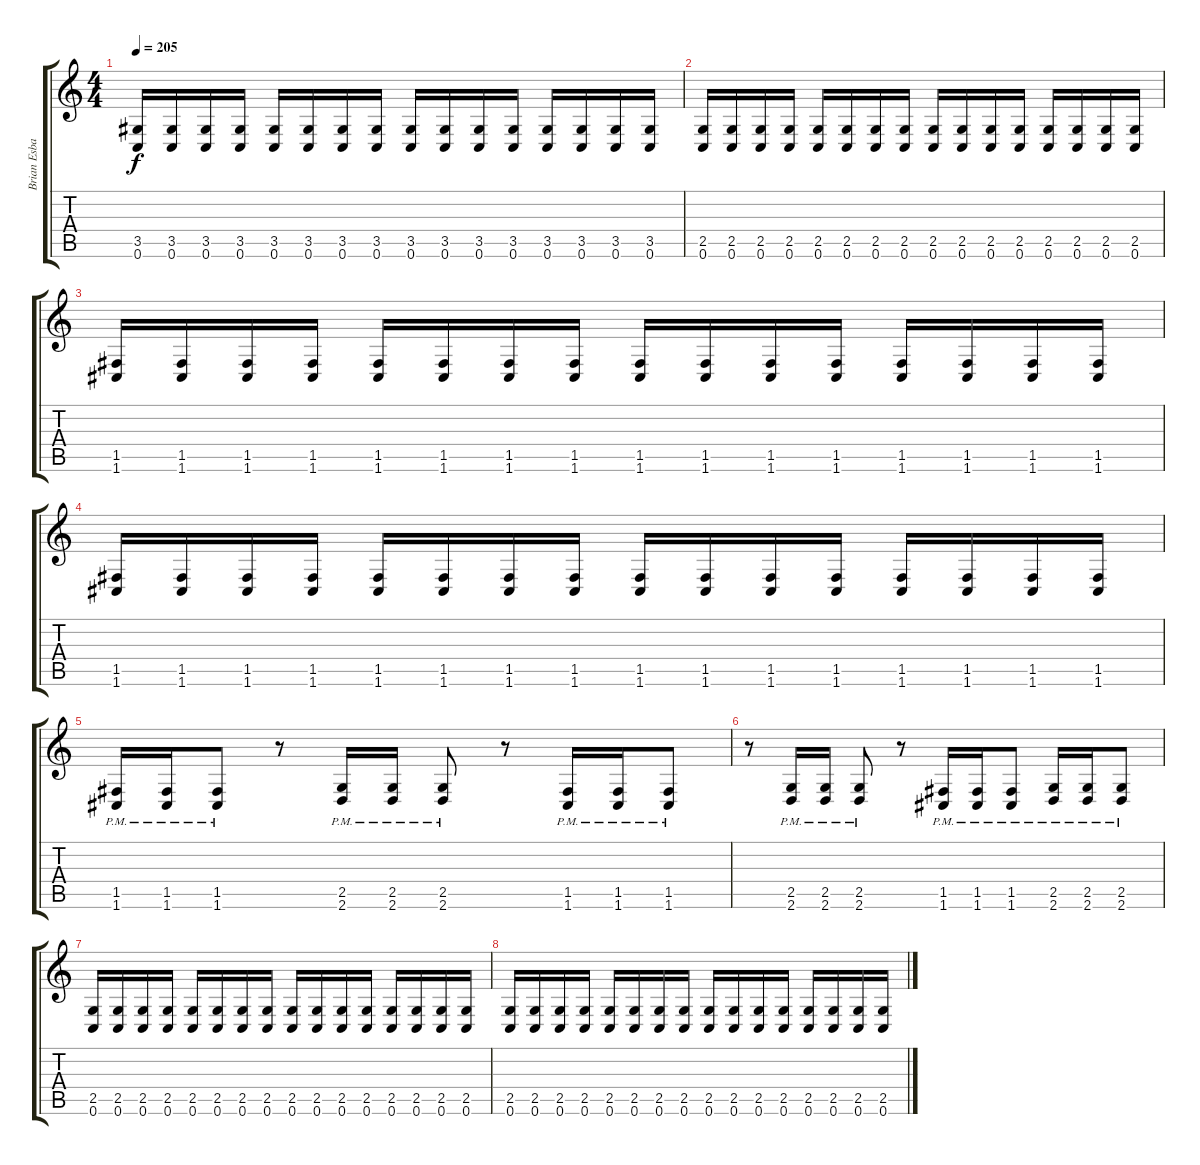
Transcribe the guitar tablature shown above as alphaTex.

\track ("Brian Esbach" "Brian Esba") {instrument distortionguitar}
\staff {score tabs}
\tuning (C4 G3 Eb3 Bb2 F2 C2) {hide}
\ts (4 4)
\tempo 205
\clef g2
\ks c
(3.5 0.6).16{dy f} (3.5 0.6).16 (3.5 0.6).16 (3.5 0.6).16 (3.5 0.6).16 (3.5 0.6).16 (3.5 0.6).16 (3.5 0.6).16 (3.5 0.6).16 (3.5 0.6).16 (3.5 0.6).16 (3.5 0.6).16 (3.5 0.6).16 (3.5 0.6).16 (3.5 0.6).16 (3.5 0.6).16 |
(2.5 0.6).16 (2.5 0.6).16 (2.5 0.6).16 (2.5 0.6).16 (2.5 0.6).16 (2.5 0.6).16 (2.5 0.6).16 (2.5 0.6).16 (2.5 0.6).16 (2.5 0.6).16 (2.5 0.6).16 (2.5 0.6).16 (2.5 0.6).16 (2.5 0.6).16 (2.5 0.6).16 (2.5 0.6).16 |
(1.5 1.6).16 (1.5 1.6).16 (1.5 1.6).16 (1.5 1.6).16 (1.5 1.6).16 (1.5 1.6).16 (1.5 1.6).16 (1.5 1.6).16 (1.5 1.6).16 (1.5 1.6).16 (1.5 1.6).16 (1.5 1.6).16 (1.5 1.6).16 (1.5 1.6).16 (1.5 1.6).16 (1.5 1.6).16 |
(1.5 1.6).16 (1.5 1.6).16 (1.5 1.6).16 (1.5 1.6).16 (1.5 1.6).16 (1.5 1.6).16 (1.5 1.6).16 (1.5 1.6).16 (1.5 1.6).16 (1.5 1.6).16 (1.5 1.6).16 (1.5 1.6).16 (1.5 1.6).16 (1.5 1.6).16 (1.5 1.6).16 (1.5 1.6).16 |
(1.5{pm} 1.6{pm}).16 (1.5{pm} 1.6{pm}).16 (1.5{pm} 1.6{pm}).8 r.8 (2.5{pm} 2.6{pm}).16 (2.5{pm} 2.6{pm}).16 (2.5{pm} 2.6).8 r.8 (1.5{pm} 1.6{pm}).16 (1.5{pm} 1.6{pm}).16 (1.5{pm} 1.6{pm}).8 |
r.8 (2.5{pm} 2.6{pm}).16 (2.5{pm} 2.6{pm}).16 (2.5{pm} 2.6).8 r.8 (1.5{pm} 1.6{pm}).16 (1.5{pm} 1.6{pm}).16 (1.5{pm} 1.6{pm}).8 (2.5{pm} 2.6{pm}).16 (2.5{pm} 2.6{pm}).16 (2.5{pm} 2.6{pm}).8 |
(2.5 0.6).16 (2.5 0.6).16 (2.5 0.6).16 (2.5 0.6).16 (2.5 0.6).16 (2.5 0.6).16 (2.5 0.6).16 (2.5 0.6).16 (2.5 0.6).16 (2.5 0.6).16 (2.5 0.6).16 (2.5 0.6).16 (2.5 0.6).16 (2.5 0.6).16 (2.5 0.6).16 (2.5 0.6).16 |
(2.5 0.6).16 (2.5 0.6).16 (2.5 0.6).16 (2.5 0.6).16 (2.5 0.6).16 (2.5 0.6).16 (2.5 0.6).16 (2.5 0.6).16 (2.5 0.6).16 (2.5 0.6).16 (2.5 0.6).16 (2.5 0.6).16 (2.5 0.6).16 (2.5 0.6).16 (2.5 0.6).16 (2.5 0.6).16
